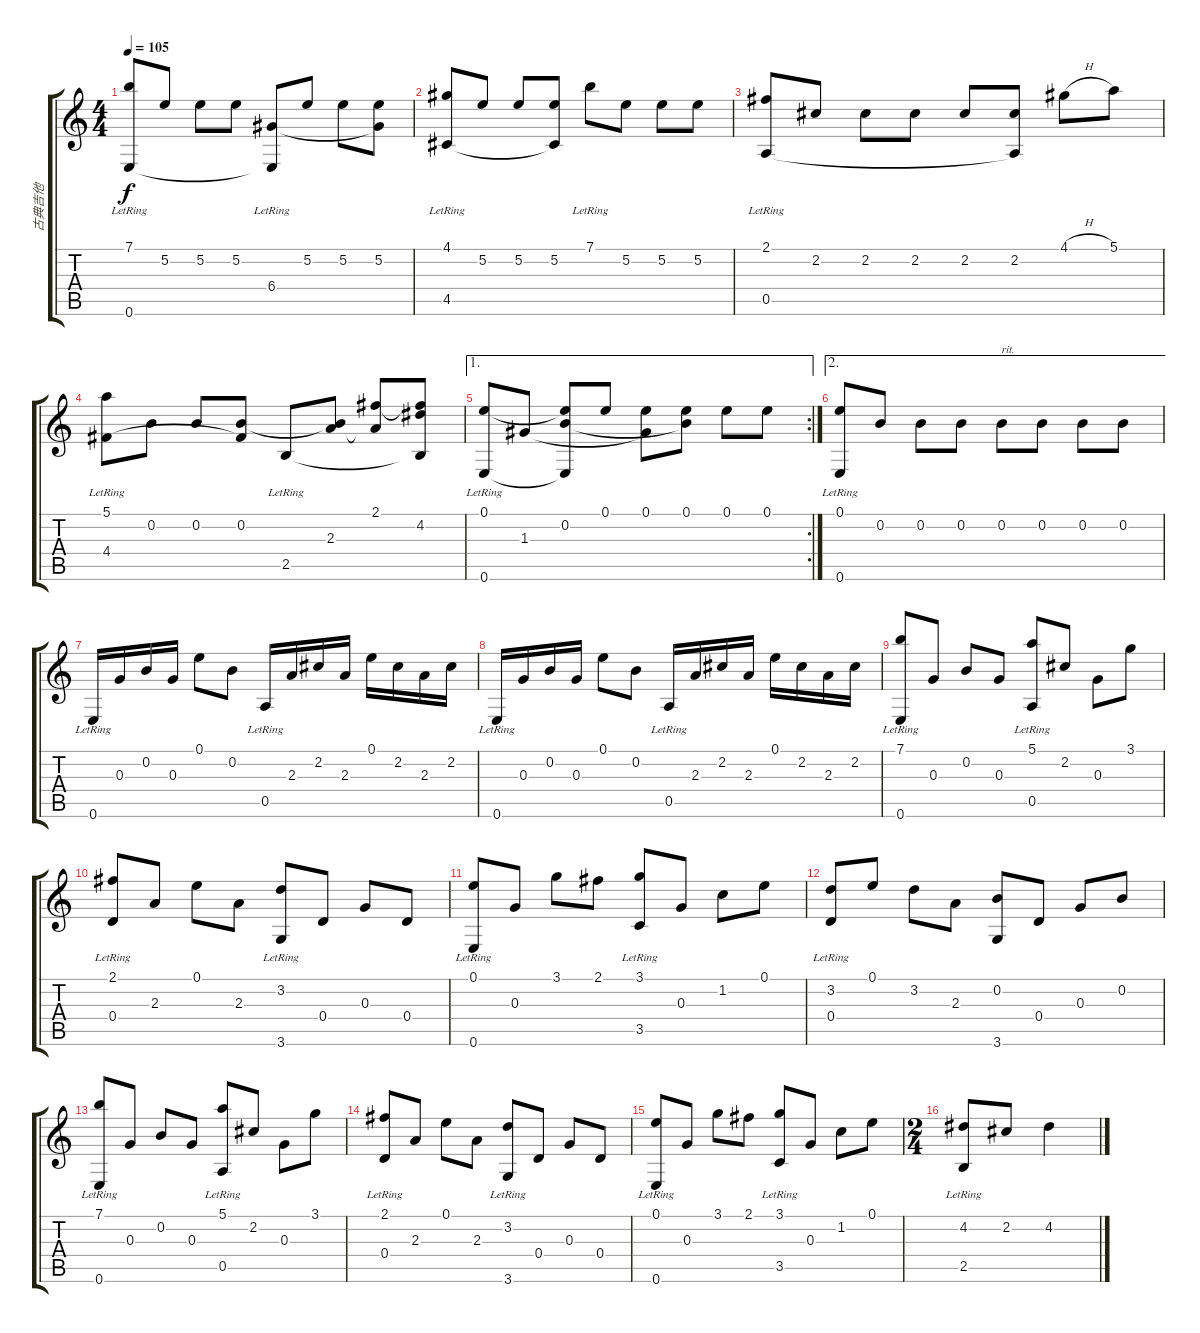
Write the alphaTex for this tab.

\track ("古典吉他" "古典吉他") {instrument acousticguitarnylon}
\staff {score tabs}
\tuning (E4 B3 G3 D3 A2 E2) {hide}
\ts (4 4)
\tempo 105
\clef g2
\ks c
(7.1{lr} 0.6{lr}).8{dy f} 5.2.8 5.2.8 5.2.8 (6.4{lr} 0.6{t}).8 5.2.8 5.2.8 (5.2 6.4{t}).8 |
(4.1{lr} 4.5{lr}).8 5.2.8 5.2.8 (5.2 4.5{t}).8 7.1{lr}.8 5.2.8 5.2.8 5.2.8 |
(2.1{lr} 0.5{lr}).8 2.2.8 2.2.8 2.2.8 2.2.8 (2.2 0.5{t}).8 4.1{h}.8 5.1.8 |
(5.1 4.4{lr}).8 0.2.8 0.2.8 (0.2 4.4{t}).8 2.5{lr}.8 (0.2{t} 2.3).8 (2.1 2.3{t}).8 (2.1{t} 4.2 2.5{t}).8 |
\ae 1
\rc 2
(0.1 0.6{lr}).8 1.3.8 (0.1{t} 0.2 0.6{t}).8 0.1.8 (0.1 1.3{t}).8 (0.1 0.2{t}).8 0.1.8 0.1.8 |
\ae 2
(0.1{lr} 0.6{lr}).8 0.2.8 0.2.8 0.2.8 0.2.8{txt "rit."} 0.2.8 0.2.8 0.2.8 |
0.6{lr}.16 0.3.16 0.2.16 0.3.16 0.1.8 0.2.8 0.5{lr}.16 2.3.16 2.2.16 2.3.16 0.1.16 2.2.16 2.3.16 2.2.16 |
0.6{lr}.16 0.3.16 0.2.16 0.3.16 0.1.8 0.2.8 0.5{lr}.16 2.3.16 2.2.16 2.3.16 0.1.16 2.2.16 2.3.16 2.2.16 |
(7.1{lr} 0.6{lr}).8 0.3.8 0.2.8 0.3.8 (5.1 0.5{lr}).8 2.2.8 0.3.8 3.1.8 |
(2.1 0.4{lr}).8 2.3.8 0.1.8 2.3.8 (3.2{lr} 3.6{lr}).8 0.4.8 0.3.8 0.4.8 |
(0.1 0.6{lr}).8 0.3.8 3.1.8 2.1.8 (3.1 3.5{lr}).8 0.3.8 1.2.8 0.1.8 |
(3.2 0.4{lr}).8 0.1.8 3.2.8 2.3.8 (0.2 3.6).8 0.4.8 0.3.8 0.2.8 |
(7.1{lr} 0.6{lr}).8 0.3.8 0.2.8 0.3.8 (5.1 0.5{lr}).8 2.2.8 0.3.8 3.1.8 |
(2.1 0.4{lr}).8 2.3.8 0.1.8 2.3.8 (3.2{lr} 3.6{lr}).8 0.4.8 0.3.8 0.4.8 |
(0.1 0.6{lr}).8 0.3.8 3.1.8 2.1.8 (3.1 3.5{lr}).8 0.3.8 1.2.8 0.1.8 |
\ts (2 4)
(4.2 2.5{lr}).8 2.2.8 4.2.4
